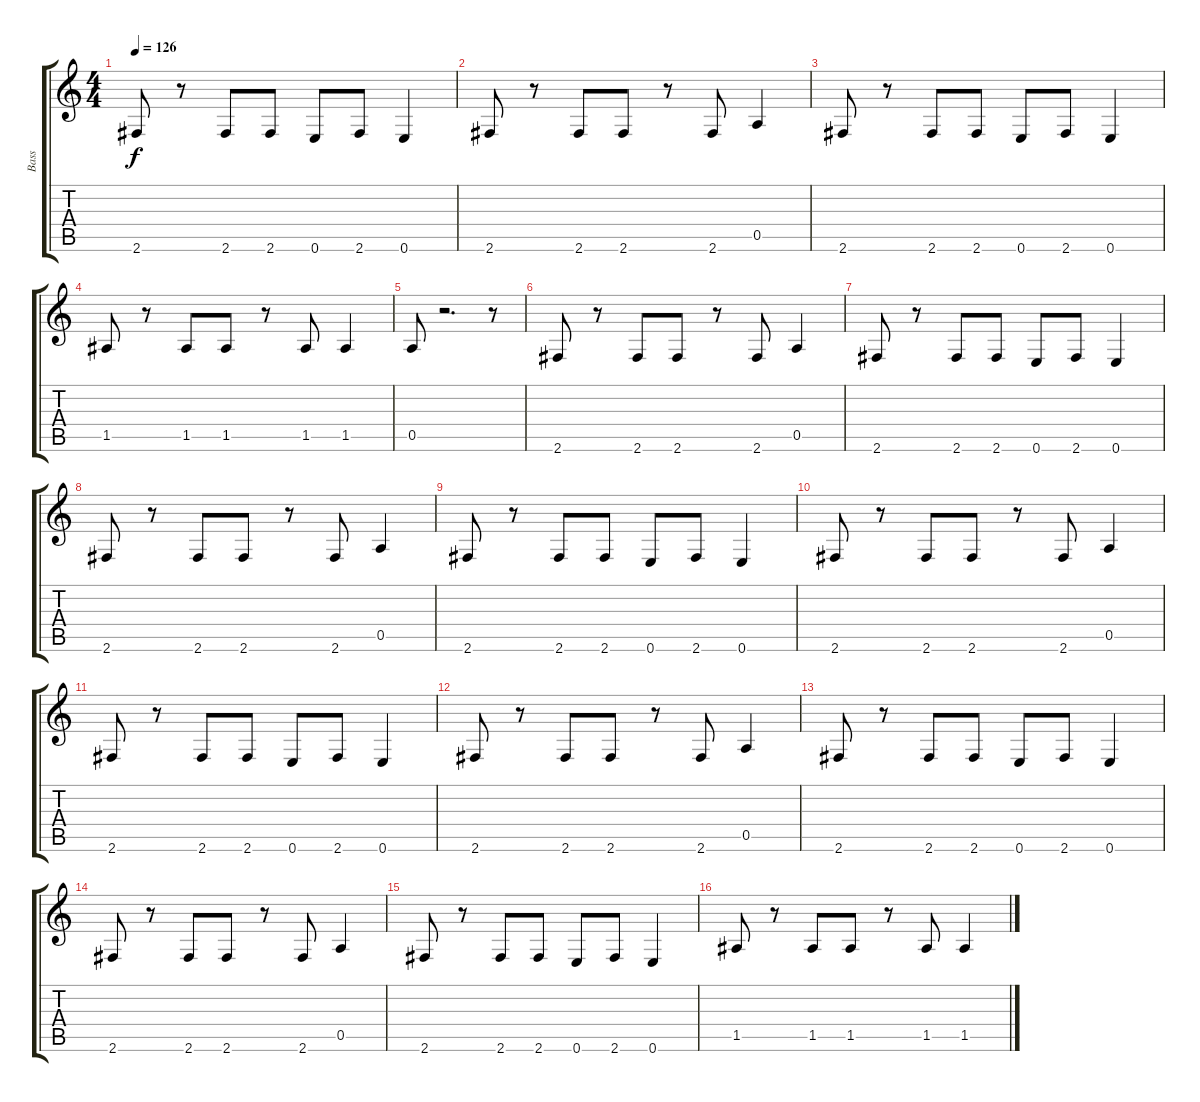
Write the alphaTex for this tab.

\track ("Bass" "Bass") {instrument electricbasspick}
\staff {score tabs}
\tuning (E4 B3 G3 D3 A2 E2) {hide}
\ts (4 4)
\tempo 126
\clef g2
\ks c
2.6.8{dy f} r.8 2.6.8 2.6.8 0.6.8 2.6.8 0.6.4 |
2.6.8 r.8 2.6.8 2.6.8 r.8 2.6.8 0.5.4 |
2.6.8 r.8 2.6.8 2.6.8 0.6.8 2.6.8 0.6.4 |
1.5.8 r.8 1.5.8 1.5.8 r.8 1.5.8 1.5.4 |
0.5.8 r.2{d} r.8 |
2.6.8 r.8 2.6.8 2.6.8 r.8 2.6.8 0.5.4 |
2.6.8 r.8 2.6.8 2.6.8 0.6.8 2.6.8 0.6.4 |
2.6.8 r.8 2.6.8 2.6.8 r.8 2.6.8 0.5.4 |
2.6.8 r.8 2.6.8 2.6.8 0.6.8 2.6.8 0.6.4 |
2.6.8 r.8 2.6.8 2.6.8 r.8 2.6.8 0.5.4 |
2.6.8 r.8 2.6.8 2.6.8 0.6.8 2.6.8 0.6.4 |
2.6.8 r.8 2.6.8 2.6.8 r.8 2.6.8 0.5.4 |
2.6.8 r.8 2.6.8 2.6.8 0.6.8 2.6.8 0.6.4 |
2.6.8 r.8 2.6.8 2.6.8 r.8 2.6.8 0.5.4 |
2.6.8 r.8 2.6.8 2.6.8 0.6.8 2.6.8 0.6.4 |
1.5.8 r.8 1.5.8 1.5.8 r.8 1.5.8 1.5.4
